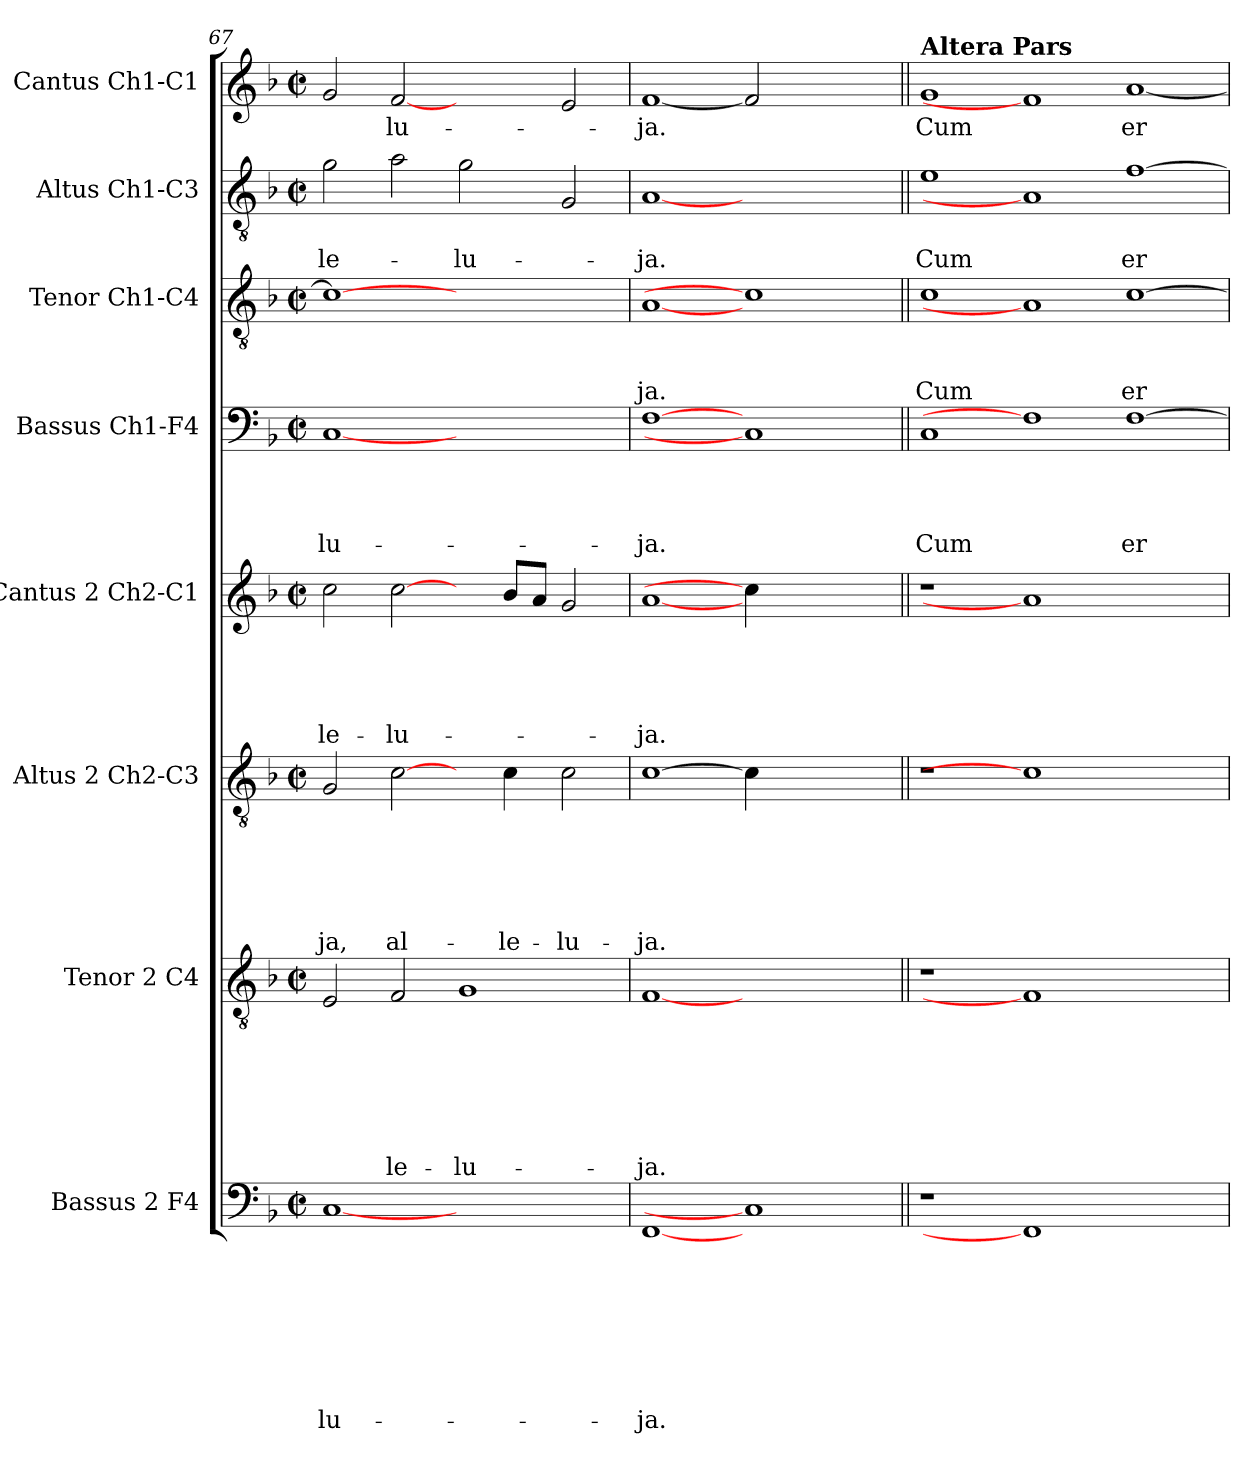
**kern	**text	**text	**text	**text	**text	**text	**text	**text	**kern	**text	**text	**text	**text	**text	**text	**text	**kern	**text	**text	**text	**text	**text	**text	**kern	**text	**text	**text	**text	**text	**kern	**text	**text	**text	**text	**kern	**text	**text	**text	**kern	**text	**text	**kern	**text
*part8	*part8	*part8	*part8	*part8	*part8	*part8	*part8	*part8	*part7	*part7	*part7	*part7	*part7	*part7	*part7	*part7	*part6	*part6	*part6	*part6	*part6	*part6	*part6	*part5	*part5	*part5	*part5	*part5	*part5	*part4	*part4	*part4	*part4	*part4	*part3	*part3	*part3	*part3	*part2	*part2	*part2	*part1	*part1
*staff8	*staff8	*staff8	*staff8	*staff8	*staff8	*staff8	*staff8	*staff8	*staff7	*staff7	*staff7	*staff7	*staff7	*staff7	*staff7	*staff7	*staff6	*staff6	*staff6	*staff6	*staff6	*staff6	*staff6	*staff5	*staff5	*staff5	*staff5	*staff5	*staff5	*staff4	*staff4	*staff4	*staff4	*staff4	*staff3	*staff3	*staff3	*staff3	*staff2	*staff2	*staff2	*staff1	*staff1
*I"Bassus 2 F4	*	*	*	*	*	*	*	*	*I"Tenor 2 C4	*	*	*	*	*	*	*	*I"Altus 2 Ch2-C3	*	*	*	*	*	*	*I"Cantus 2 Ch2-C1	*	*	*	*	*	*I"Bassus  Ch1-F4	*	*	*	*	*I"Tenor Ch1-C4	*	*	*	*I"Altus  Ch1-C3	*	*	*I"Cantus Ch1-C1	*
*I'B2	*	*	*	*	*	*	*	*	*I'T2	*	*	*	*	*	*	*	*I'A2	*	*	*	*	*	*	*I'C2	*	*	*	*	*	*I'B	*	*	*	*	*I'T	*	*	*	*I'A	*	*	*I'C	*
!!LO:LB:g=z
*clefF4	*	*	*	*	*	*	*	*	*clefGv2	*	*	*	*	*	*	*	*clefGv2	*	*	*	*	*	*	*clefG2	*	*	*	*	*	*clefF4	*	*	*	*	*clefGv2	*	*	*	*clefGv2	*	*	*clefG2	*
*k[b-]	*	*	*	*	*	*	*	*	*k[b-]	*	*	*	*	*	*	*	*k[b-]	*	*	*	*	*	*	*k[b-]	*	*	*	*	*	*k[b-]	*	*	*	*	*k[b-]	*	*	*	*k[b-]	*	*	*k[b-]	*
*F:	*	*	*	*	*	*	*	*	*F:	*	*	*	*	*	*	*	*F:	*	*	*	*	*	*	*F:	*	*	*	*	*	*F:	*	*	*	*	*F:	*	*	*	*F:	*	*	*F:	*
*M2/2	*	*	*	*	*	*	*	*	*M2/2	*	*	*	*	*	*	*	*M2/2	*	*	*	*	*	*	*M2/2	*	*	*	*	*	*M2/2	*	*	*	*	*M2/2	*	*	*	*M2/2	*	*	*M2/2	*
*met(c|)	*	*	*	*	*	*	*	*	*met(c|)	*	*	*	*	*	*	*	*met(c|)	*	*	*	*	*	*	*met(c|)	*	*	*	*	*	*met(c|)	*	*	*	*	*met(c|)	*	*	*	*met(c|)	*	*	*met(c|)	*
=67	=67	=67	=67	=67	=67	=67	=67	=67	=67	=67	=67	=67	=67	=67	=67	=67	=67	=67	=67	=67	=67	=67	=67	=67	=67	=67	=67	=67	=67	=67	=67	=67	=67	=67	=67	=67	=67	=67	=67	=67	=67	=67	=67
!	!	!	!	!	!	!	!	!LO:LY:b	!	!	!	!	!	!	!	!	!	!	!	!	!	!	!LO:LY:b	!	!	!	!	!	!LO:LY:b	!	!	!	!	!LO:LY:b	!	!	!	!	!	!	!LO:LY:b	!	!
[1C	.	.	.	.	.	.	.	-lu-	2E/	.	.	.	.	.	.	.	2G/	.	.	.	.	.	-ja,	2cc\	.	.	.	.	-le-	[1C	.	.	.	-lu-	1c_	.	.	.	2g\	.	-le-	2g/	.
!	!	!	!	!	!	!	!	!	!	!	!	!	!	!	!	!LO:LY:b	!	!	!	!	!	!	!LO:LY:b	!	!	!	!	!	!LO:LY:b	!	!	!	!	!	!	!	!	!	!	!	!	!	!LO:LY:b
.	.	.	.	.	.	.	.	.	2F/	.	.	.	.	.	.	-le-	[2c\	.	.	.	.	.	al-	[2cc\	.	.	.	.	-lu-	.	.	.	.	.	.	.	.	.	2a\	.	.	[2f	-lu-
!	!	!	!	!	!	!	!	!	!	!	!	!	!	!	!	!LO:LY:b	!	!	!	!	!	!	!	!	!	!	!	!	!	!	!	!	!	!	!	!	!	!	!	!	!LO:LY:b	!	!
1ryy	.	.	.	.	.	.	.	.	1G	.	.	.	.	.	.	-lu-	4ryy	.	.	.	.	.	.	4ryy	.	.	.	.	.	1ryy	.	.	.	.	1ryy	.	.	.	2g\	.	-lu-	2ryy	.
!	!	!	!	!	!	!	!	!	!	!	!	!	!	!	!	!	!	!	!	!	!	!	!LO:LY:b	!	!	!	!	!	!	!	!	!	!	!	!	!	!	!	!	!	!	!	!
.	.	.	.	.	.	.	.	.	.	.	.	.	.	.	.	.	4c\	.	.	.	.	.	-le-	8b-/L	.	.	.	.	.	.	.	.	.	.	.	.	.	.	.	.	.	.	.
.	.	.	.	.	.	.	.	.	.	.	.	.	.	.	.	.	.	.	.	.	.	.	.	8a/J	.	.	.	.	.	.	.	.	.	.	.	.	.	.	.	.	.	.	.
!	!	!	!	!	!	!	!	!	!	!	!	!	!	!	!	!	!	!	!	!	!	!	!LO:LY:b	!	!	!	!	!	!	!	!	!	!	!	!	!	!	!	!	!	!	!	!
.	.	.	.	.	.	.	.	.	.	.	.	.	.	.	.	.	2c\	.	.	.	.	.	-lu-	2g/	.	.	.	.	.	.	.	.	.	.	.	.	.	.	2G/	.	.	2e/	.
=68	=68	=68	=68	=68	=68	=68	=68	=68	=68	=68	=68	=68	=68	=68	=68	=68	=68	=68	=68	=68	=68	=68	=68	=68	=68	=68	=68	=68	=68	=68	=68	=68	=68	=68	=68	=68	=68	=68	=68	=68	=68	=68	=68
!	!	!	!	!	!	!	!	!LO:LY:b	!	!	!	!	!	!	!	!LO:LY:b	!	!	!	!	!	!	!LO:LY:b	!	!	!	!	!	!LO:LY:b	!	!	!	!	!LO:LY:b	!	!	!	!LO:LY:b	!	!	!LO:LY:b	!	!LO:LY:b
[1FF	.	.	.	.	.	.	.	-ja.	[1F	.	.	.	.	.	.	-ja.	[1c	.	.	.	.	.	-ja.	[1a	.	.	.	.	-ja.	[1F	.	.	.	-ja.	[1A	.	.	-ja.	[1A	.	-ja.	[1f	-ja.
1C]	.	.	.	.	.	.	.	.	1ryy	.	.	.	.	.	.	.	4c\]	.	.	.	.	.	.	4cc\]	.	.	.	.	.	1C]	.	.	.	.	1c]	.	.	.	1ryy	.	.	2f]	.
.	.	.	.	.	.	.	.	.	.	.	.	.	.	.	.	.	2.ryy	.	.	.	.	.	.	2.ryy	.	.	.	.	.	.	.	.	.	.	.	.	.	.	.	.	.	.	.
.	.	.	.	.	.	.	.	.	.	.	.	.	.	.	.	.	.	.	.	.	.	.	.	.	.	.	.	.	.	.	.	.	.	.	.	.	.	.	.	.	.	2ryy	.
=69||	=69||	=69||	=69||	=69||	=69||	=69||	=69||	=69||	=69||	=69||	=69||	=69||	=69||	=69||	=69||	=69||	=69||	=69||	=69||	=69||	=69||	=69||	=69||	=69||	=69||	=69||	=69||	=69||	=69||	=69||	=69||	=69||	=69||	=69||	=69||	=69||	=69||	=69||	=69||	=69||	=69||	=69||	=69||
!	!	!	!	!	!	!	!	!	!	!	!	!	!	!	!	!	!	!	!	!	!	!	!	!	!	!	!	!	!	!	!	!	!	!	!	!	!	!	!	!	!	!LO:TX:a:B:t=Altera Pars	!
!	!	!	!	!	!	!	!	!	!	!	!	!	!	!	!	!	!	!	!	!	!	!	!	!	!	!	!	!	!	!	!	!	!	!LO:LY:b	!	!	!	!LO:LY:b	!	!	!LO:LY:b	!	!LO:LY:b
1r	.	.	.	.	.	.	.	.	1r	.	.	.	.	.	.	.	1r	.	.	.	.	.	.	1r	.	.	.	.	.	1C	.	.	.	Cum	1c	.	.	Cum	1e	.	Cum	1g	Cum
1FF]	.	.	.	.	.	.	.	.	1F]	.	.	.	.	.	.	.	1c]	.	.	.	.	.	.	1a]	.	.	.	.	.	1F]	.	.	.	.	1A]	.	.	.	1A]	.	.	1f]	.
!	!	!	!	!	!	!	!	!	!	!	!	!	!	!	!	!	!	!	!	!	!	!	!	!	!	!	!	!	!	!	!	!	!	!LO:LY:b	!	!	!	!LO:LY:b	!	!	!LO:LY:b	!	!LO:LY:b
1ryy	.	.	.	.	.	.	.	.	1ryy	.	.	.	.	.	.	.	1ryy	.	.	.	.	.	.	1ryy	.	.	.	.	.	[1F	.	.	.	er-	[1c	.	.	er-	[1f	.	er-	[1a	er-
=	=	=	=	=	=	=	=	=	=	=	=	=	=	=	=	=	=	=	=	=	=	=	=	=	=	=	=	=	=	=	=	=	=	=	=	=	=	=	=	=	=	=	=
*-	*-	*-	*-	*-	*-	*-	*-	*-	*-	*-	*-	*-	*-	*-	*-	*-	*-	*-	*-	*-	*-	*-	*-	*-	*-	*-	*-	*-	*-	*-	*-	*-	*-	*-	*-	*-	*-	*-	*-	*-	*-	*-	*-
